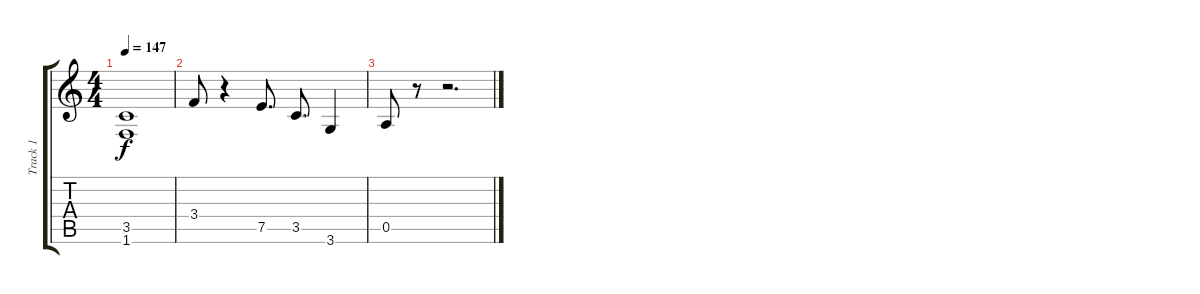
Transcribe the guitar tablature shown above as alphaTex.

\track ("Track 1" "Track 1") {instrument distortionguitar}
\staff {score tabs}
\tuning (E4 B3 G3 D3 A2 E2) {hide}
\ts (4 4)
\tempo 147
\clef g2
\ks c
(3.5{t} 1.6{t}).1{dy f} |
3.4.8 r.4 7.5.8{d} 3.5.8{d} 3.6.4 |
0.5.8 r.8 r.2{d}
